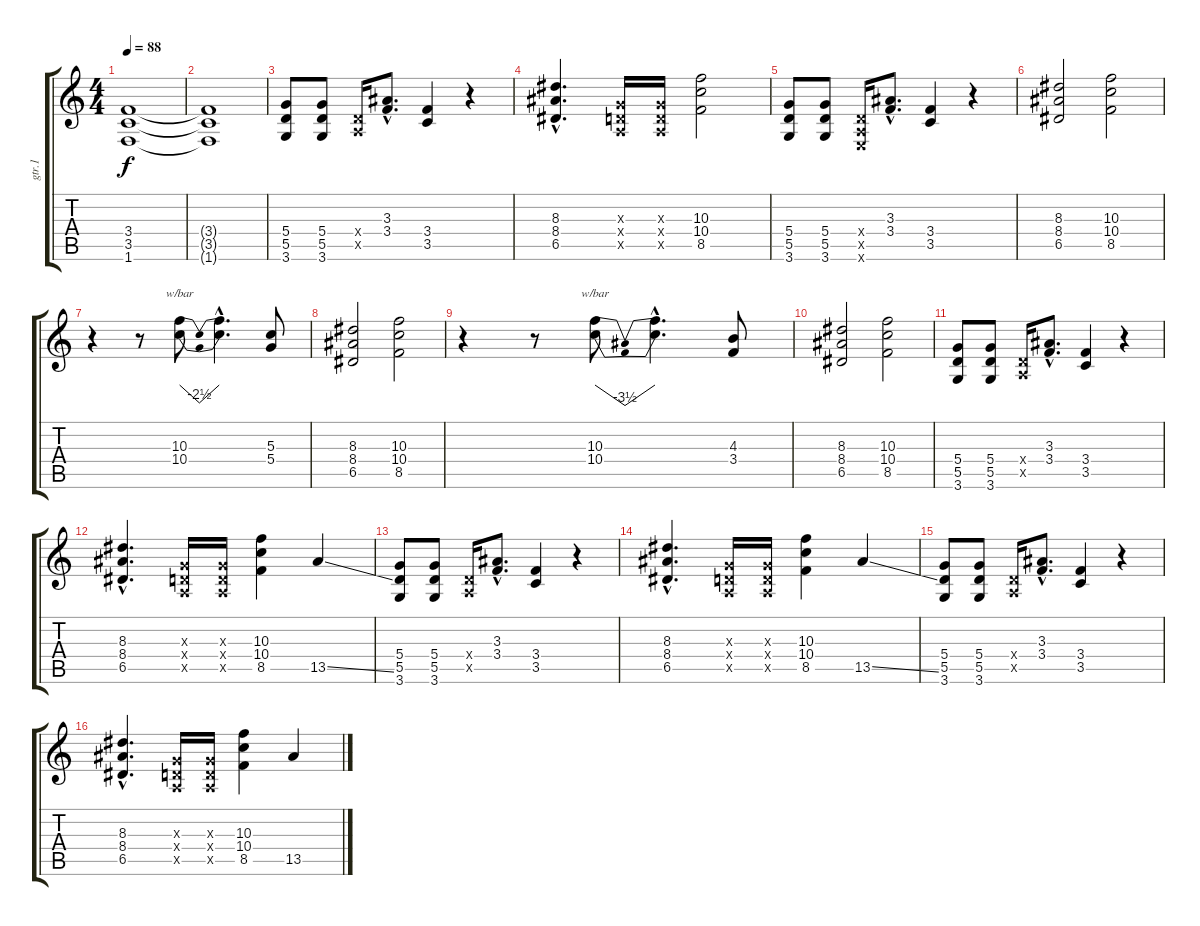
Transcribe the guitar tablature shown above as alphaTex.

\track ("gtr.1" "gtr.1") {instrument overdrivenguitar}
\staff {score tabs}
\tuning (E4 B3 G3 D3 A2 E2) {hide}
\ts (4 4)
\tempo 88
\clef g2
\ks c
(3.4 3.5 1.6).1{dy f} |
(3.4{t} 3.5{t} 1.6{t}).1 |
(5.4 5.5 3.6).8 (5.4 5.5 3.6).8 (0.4{x} 0.5{x}).16 (3.3{hac} 3.4{hac}).8{d} (3.4 3.5).4 r.4 |
(8.3{hac} 8.4{hac} 6.5{hac}).4{d} (0.3{x} 0.4{x} 0.5{x}).16 (0.3{x} 0.4{x} 0.5{x}).16 (10.3 10.4 8.5).2 |
(5.4 5.5 3.6).8 (5.4 5.5 3.6).8 (0.4{x} 0.5{x} 0.6{x}).16 (3.3{hac} 3.4{hac}).8{d} (3.4 3.5).4 r.4 |
(8.3 8.4 6.5).2 (10.3 10.4 8.5).2 |
r.4 r.8 (10.3 10.4).8{tbe (dip default 0 0 30 -10 60 0)} (10.3{hac t} 10.4{hac t}).4{d} (5.3 5.4).8 |
(8.3 8.4 6.5).2 (10.3 10.4 8.5).2 |
r.4 r.8 (10.3 10.4).8{tbe (dip default 0 0 30 -14 60 0)} (10.3{hac t} 10.4{hac t}).4{d} (4.3 3.4).8 |
(8.3 8.4 6.5).2 (10.3 10.4 8.5).2 |
(5.4 5.5 3.6).8 (5.4 5.5 3.6).8 (0.4{x} 0.5{x}).16 (3.3{hac} 3.4{hac}).8{d} (3.4 3.5).4 r.4 |
(8.3{hac} 8.4{hac} 6.5{hac}).4{d} (0.3{x} 0.4{x} 0.5{x}).16 (0.3{x} 0.4{x} 0.5{x}).16 (10.3 10.4 8.5).4 13.5{ss}.4 |
(5.4 5.5 3.6).8 (5.4 5.5 3.6).8 (0.4{x} 0.5{x}).16 (3.3{hac} 3.4{hac}).8{d} (3.4 3.5).4 r.4 |
(8.3{hac} 8.4{hac} 6.5{hac}).4{d} (0.3{x} 0.4{x} 0.5{x}).16 (0.3{x} 0.4{x} 0.5{x}).16 (10.3 10.4 8.5).4 13.5{ss}.4 |
(5.4 5.5 3.6).8 (5.4 5.5 3.6).8 (0.4{x} 0.5{x}).16 (3.3{hac} 3.4{hac}).8{d} (3.4 3.5).4 r.4 |
(8.3{hac} 8.4{hac} 6.5{hac}).4{d} (0.3{x} 0.4{x} 0.5{x}).16 (0.3{x} 0.4{x} 0.5{x}).16 (10.3 10.4 8.5).4 13.5{ss}.4
